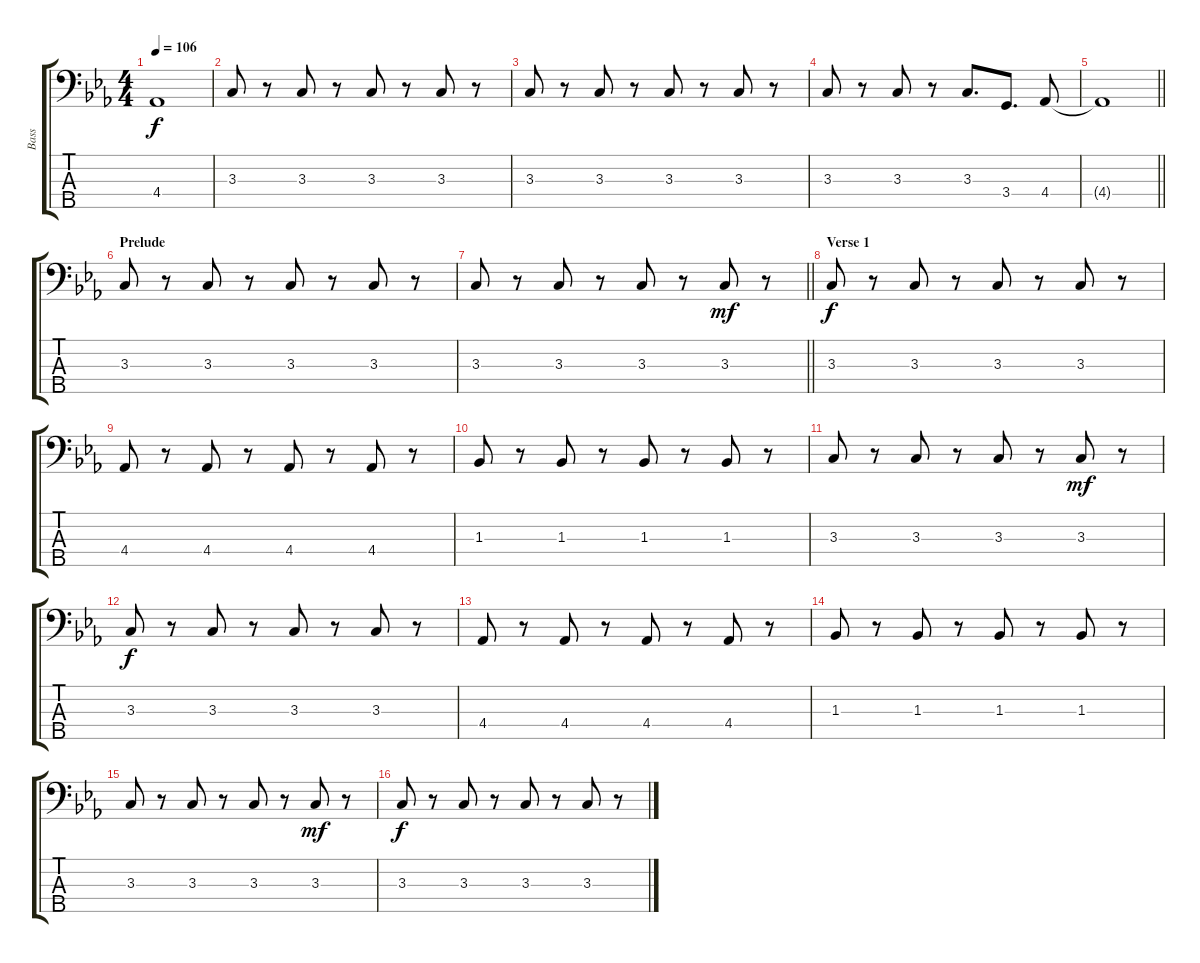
\track ("Bass" "Bass") {instrument electricbassfinger}
\staff {score tabs}
\tuning (G2 D2 A1 E1 B0) {hide}
\ts (4 4)
\tempo 106
\clef f4
\ks cminor
4.4{t}.1{dy f} |
3.3.8 r.8 3.3.8 r.8 3.3.8 r.8 3.3.8 r.8 |
3.3.8 r.8 3.3.8 r.8 3.3.8 r.8 3.3.8 r.8 |
3.3.8 r.8 3.3.8 r.8 3.3.8{d} 3.4.8{d} 4.4.8 |
\barLineRight lightlight
4.4{t}.1 |
\section ("" "Prelude")
3.3.8 r.8 3.3.8 r.8 3.3.8 r.8 3.3.8 r.8 |
\barLineRight lightlight
3.3.8 r.8 3.3.8 r.8 3.3.8 r.8 3.3.8{dy mf} r.8 |
\section ("" "Verse 1")
3.3.8{dy f} r.8 3.3.8 r.8 3.3.8 r.8 3.3.8 r.8 |
4.4.8 r.8 4.4.8 r.8 4.4.8 r.8 4.4.8 r.8 |
1.3.8 r.8 1.3.8 r.8 1.3.8 r.8 1.3.8 r.8 |
3.3.8 r.8 3.3.8 r.8 3.3.8 r.8 3.3.8{dy mf} r.8 |
3.3.8{dy f} r.8 3.3.8 r.8 3.3.8 r.8 3.3.8 r.8 |
4.4.8 r.8 4.4.8 r.8 4.4.8 r.8 4.4.8 r.8 |
1.3.8 r.8 1.3.8 r.8 1.3.8 r.8 1.3.8 r.8 |
3.3.8 r.8 3.3.8 r.8 3.3.8 r.8 3.3.8{dy mf} r.8 |
3.3.8{dy f} r.8 3.3.8 r.8 3.3.8 r.8 3.3.8 r.8
